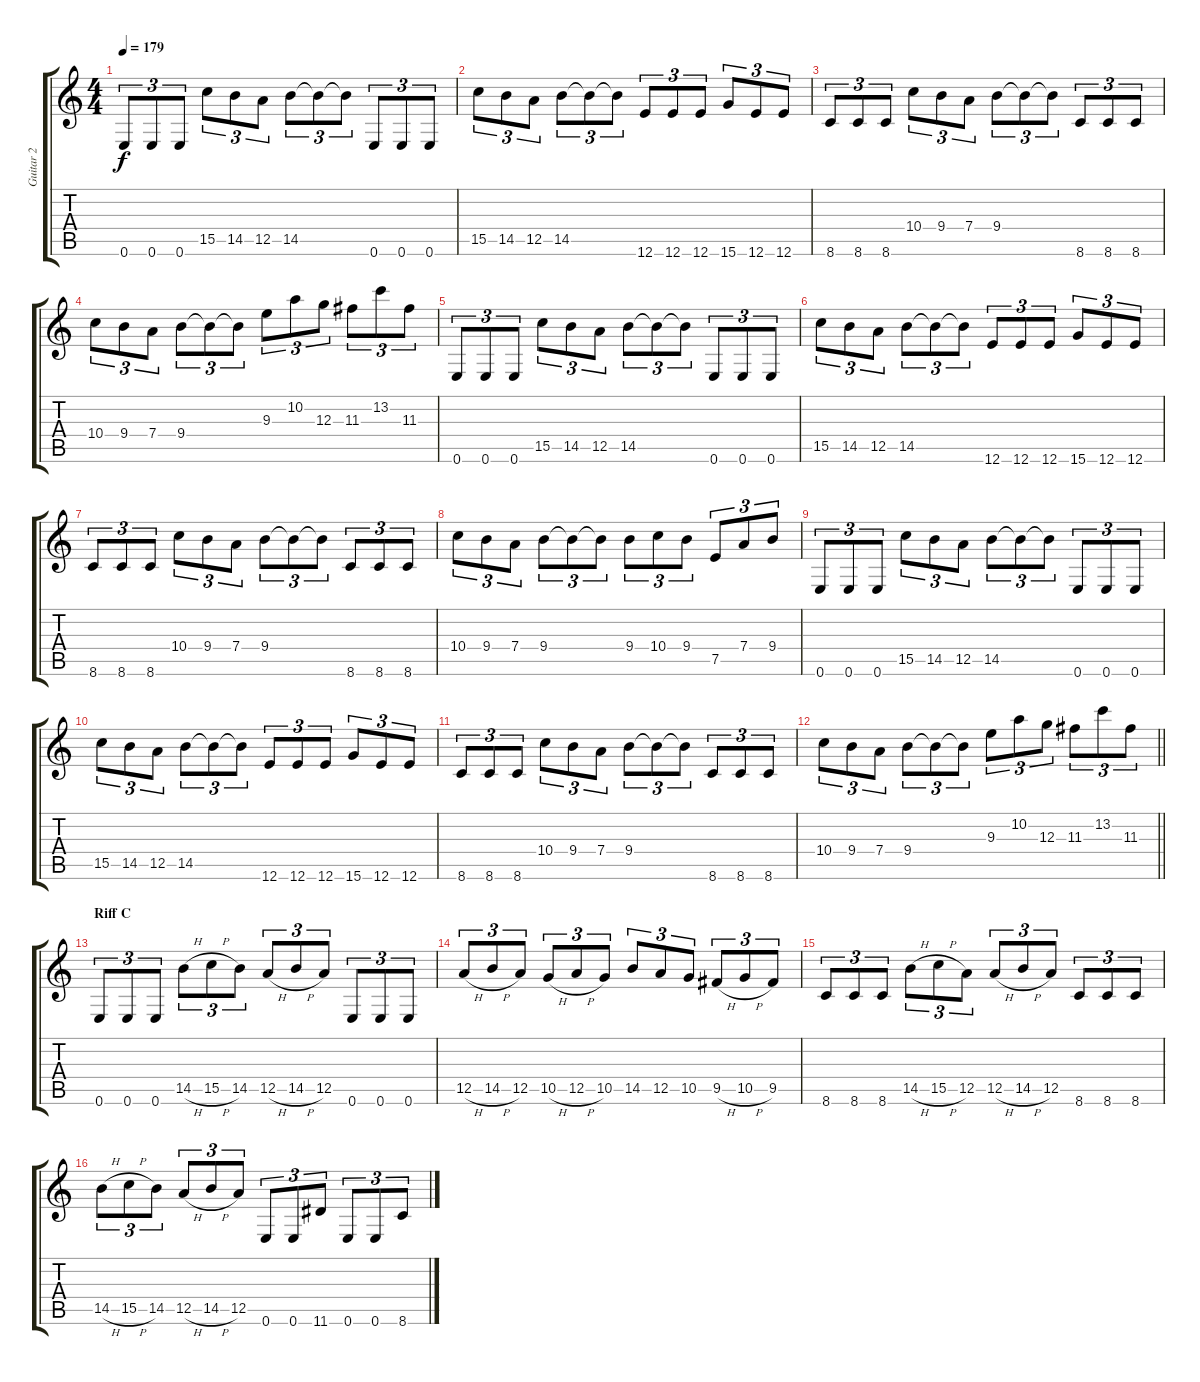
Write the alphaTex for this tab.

\track ("Guitar 2" "Guitar 2") {instrument distortionguitar}
\staff {score tabs}
\tuning (E4 B3 G3 D3 A2 E2) {hide}
\ts (4 4)
\tempo 179
\clef g2
\ks c
0.6.8{tu (3 2) dy f} 0.6.8{tu (3 2)} 0.6.8{tu (3 2)} 15.5.8{tu (3 2)} 14.5.8{tu (3 2)} 12.5.8{tu (3 2)} 14.5.8{tu (3 2)} 14.5{t}.8{tu (3 2)} 14.5{t}.8{tu (3 2)} 0.6.8{tu (3 2)} 0.6.8{tu (3 2)} 0.6.8{tu (3 2)} |
15.5.8{tu (3 2)} 14.5.8{tu (3 2)} 12.5.8{tu (3 2)} 14.5.8{tu (3 2)} 14.5{t}.8{tu (3 2)} 14.5{t}.8{tu (3 2)} 12.6.8{tu (3 2)} 12.6.8{tu (3 2)} 12.6.8{tu (3 2)} 15.6.8{tu (3 2)} 12.6.8{tu (3 2)} 12.6.8{tu (3 2)} |
8.6.8{tu (3 2)} 8.6.8{tu (3 2)} 8.6.8{tu (3 2)} 10.4.8{tu (3 2)} 9.4.8{tu (3 2)} 7.4.8{tu (3 2)} 9.4.8{tu (3 2)} 9.4{t}.8{tu (3 2)} 9.4{t}.8{tu (3 2)} 8.6.8{tu (3 2)} 8.6.8{tu (3 2)} 8.6.8{tu (3 2)} |
10.4.8{tu (3 2)} 9.4.8{tu (3 2)} 7.4.8{tu (3 2)} 9.4.8{tu (3 2)} 9.4{t}.8{tu (3 2)} 9.4{t}.8{tu (3 2)} 9.3.8{tu (3 2)} 10.2.8{tu (3 2)} 12.3.8{tu (3 2)} 11.3.8{tu (3 2)} 13.2.8{tu (3 2)} 11.3.8{tu (3 2)} |
0.6.8{tu (3 2)} 0.6.8{tu (3 2)} 0.6.8{tu (3 2)} 15.5.8{tu (3 2)} 14.5.8{tu (3 2)} 12.5.8{tu (3 2)} 14.5.8{tu (3 2)} 14.5{t}.8{tu (3 2)} 14.5{t}.8{tu (3 2)} 0.6.8{tu (3 2)} 0.6.8{tu (3 2)} 0.6.8{tu (3 2)} |
15.5.8{tu (3 2)} 14.5.8{tu (3 2)} 12.5.8{tu (3 2)} 14.5.8{tu (3 2)} 14.5{t}.8{tu (3 2)} 14.5{t}.8{tu (3 2)} 12.6.8{tu (3 2)} 12.6.8{tu (3 2)} 12.6.8{tu (3 2)} 15.6.8{tu (3 2)} 12.6.8{tu (3 2)} 12.6.8{tu (3 2)} |
8.6.8{tu (3 2)} 8.6.8{tu (3 2)} 8.6.8{tu (3 2)} 10.4.8{tu (3 2)} 9.4.8{tu (3 2)} 7.4.8{tu (3 2)} 9.4.8{tu (3 2)} 9.4{t}.8{tu (3 2)} 9.4{t}.8{tu (3 2)} 8.6.8{tu (3 2)} 8.6.8{tu (3 2)} 8.6.8{tu (3 2)} |
10.4.8{tu (3 2)} 9.4.8{tu (3 2)} 7.4.8{tu (3 2)} 9.4.8{tu (3 2)} 9.4{t}.8{tu (3 2)} 9.4{t}.8{tu (3 2)} 9.4.8{tu (3 2)} 10.4.8{tu (3 2)} 9.4.8{tu (3 2)} 7.5.8{tu (3 2)} 7.4.8{tu (3 2)} 9.4.8{tu (3 2)} |
0.6.8{tu (3 2)} 0.6.8{tu (3 2)} 0.6.8{tu (3 2)} 15.5.8{tu (3 2)} 14.5.8{tu (3 2)} 12.5.8{tu (3 2)} 14.5.8{tu (3 2)} 14.5{t}.8{tu (3 2)} 14.5{t}.8{tu (3 2)} 0.6.8{tu (3 2)} 0.6.8{tu (3 2)} 0.6.8{tu (3 2)} |
15.5.8{tu (3 2)} 14.5.8{tu (3 2)} 12.5.8{tu (3 2)} 14.5.8{tu (3 2)} 14.5{t}.8{tu (3 2)} 14.5{t}.8{tu (3 2)} 12.6.8{tu (3 2)} 12.6.8{tu (3 2)} 12.6.8{tu (3 2)} 15.6.8{tu (3 2)} 12.6.8{tu (3 2)} 12.6.8{tu (3 2)} |
8.6.8{tu (3 2)} 8.6.8{tu (3 2)} 8.6.8{tu (3 2)} 10.4.8{tu (3 2)} 9.4.8{tu (3 2)} 7.4.8{tu (3 2)} 9.4.8{tu (3 2)} 9.4{t}.8{tu (3 2)} 9.4{t}.8{tu (3 2)} 8.6.8{tu (3 2)} 8.6.8{tu (3 2)} 8.6.8{tu (3 2)} |
\barLineRight lightlight
10.4.8{tu (3 2)} 9.4.8{tu (3 2)} 7.4.8{tu (3 2)} 9.4.8{tu (3 2)} 9.4{t}.8{tu (3 2)} 9.4{t}.8{tu (3 2)} 9.3.8{tu (3 2)} 10.2.8{tu (3 2)} 12.3.8{tu (3 2)} 11.3.8{tu (3 2)} 13.2.8{tu (3 2)} 11.3.8{tu (3 2)} |
\section ("" "Riff C")
0.6.8{tu (3 2)} 0.6.8{tu (3 2)} 0.6.8{tu (3 2)} 14.5{h}.8{tu (3 2)} 15.5{h}.8{tu (3 2)} 14.5.8{tu (3 2)} 12.5{h}.8{tu (3 2)} 14.5{h}.8{tu (3 2)} 12.5.8{tu (3 2)} 0.6.8{tu (3 2)} 0.6.8{tu (3 2)} 0.6.8{tu (3 2)} |
12.5{h}.8{tu (3 2)} 14.5{h}.8{tu (3 2)} 12.5.8{tu (3 2)} 10.5{h}.8{tu (3 2)} 12.5{h}.8{tu (3 2)} 10.5.8{tu (3 2)} 14.5.8{tu (3 2)} 12.5.8{tu (3 2)} 10.5.8{tu (3 2)} 9.5{h}.8{tu (3 2)} 10.5{h}.8{tu (3 2)} 9.5.8{tu (3 2)} |
8.6.8{tu (3 2)} 8.6.8{tu (3 2)} 8.6.8{tu (3 2)} 14.5{h}.8{tu (3 2)} 15.5{h}.8{tu (3 2)} 12.5.8{tu (3 2)} 12.5{h}.8{tu (3 2)} 14.5{h}.8{tu (3 2)} 12.5.8{tu (3 2)} 8.6.8{tu (3 2)} 8.6.8{tu (3 2)} 8.6.8{tu (3 2)} |
14.5{h}.8{tu (3 2)} 15.5{h}.8{tu (3 2)} 14.5.8{tu (3 2)} 12.5{h}.8{tu (3 2)} 14.5{h}.8{tu (3 2)} 12.5.8{tu (3 2)} 0.6.8{tu (3 2)} 0.6.8{tu (3 2)} 11.6.8{tu (3 2)} 0.6.8{tu (3 2)} 0.6.8{tu (3 2)} 8.6.8{tu (3 2)}
